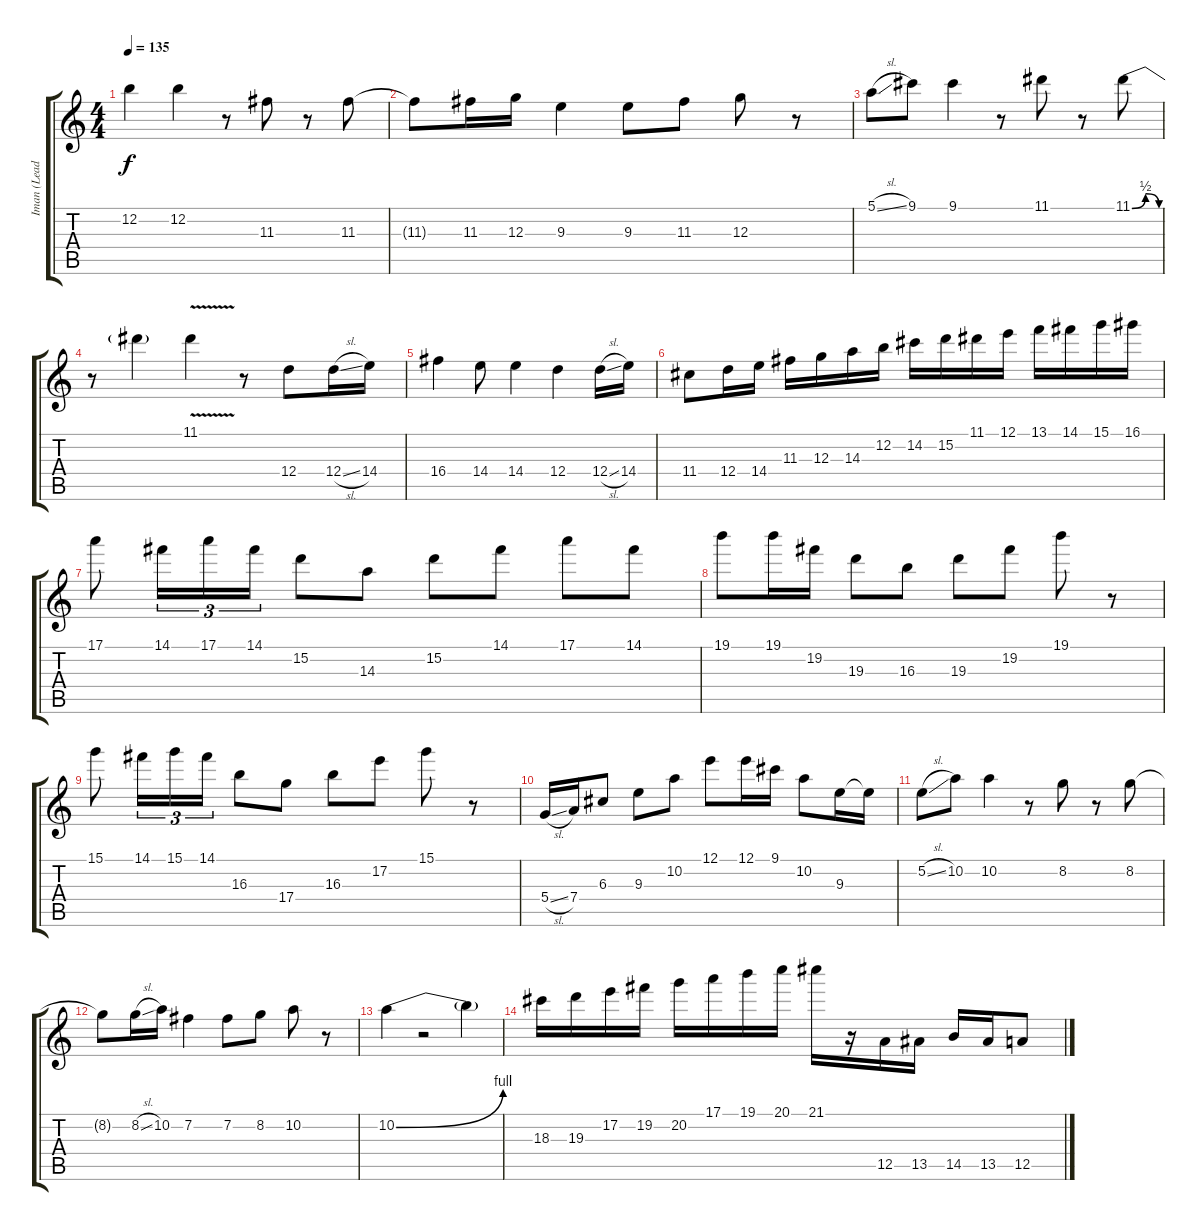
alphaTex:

\track ("Iman (Lead Guitar 2)" "Iman (Lead") {instrument distortionguitar}
\staff {score tabs}
\tuning (E4 B3 G3 D3 A2 E2) {hide}
\ts (4 4)
\tempo 135
\clef g2
\ks c
12.2.4{dy f} 12.2.4 r.8 11.3.8 r.8 11.3.8 |
11.3{t}.8 11.3.16 12.3.16 9.3.4 9.3.8 11.3.8 12.3.8 r.8 |
5.1{sl}.8 9.1.8 9.1.4 r.8 11.1.8 r.8 11.1{be (bendrelease 0 0 30 2 45 2 60 0)}.8 |
r.8 11.1{t}.4 11.1{v}.4 r.8 12.4.8 12.4{sl}.16 14.4.16 |
16.4.4 14.4.8 14.4.4 12.4.4 12.4{sl}.16 14.4.16 |
11.4.8 12.4.16 14.4.16 11.3.16 12.3.16 14.3.16 12.2.16 14.2.16 15.2.16 11.1.16 12.1.16 13.1.16 14.1.16 15.1.16 16.1.16 |
17.1.8 14.1.16{tu (3 2)} 17.1.16{tu (3 2)} 14.1.16{tu (3 2)} 15.2.8 14.3.8 15.2.8 14.1.8 17.1.8 14.1.8 |
19.1.8 19.1.16 19.2.16 19.3.8 16.3.8 19.3.8 19.2.8 19.1.8 r.8 |
15.1.8 14.1.16{tu (3 2)} 15.1.16{tu (3 2)} 14.1.16{tu (3 2)} 16.3.8 17.4.8 16.3.8 17.2.8 15.1.8 r.8 |
5.4{sl}.16 7.4.16 6.3.8 9.3.8 10.2.8 12.1.8 12.1.16 9.1.16 10.2.8 9.3.16 9.3{t}.16 |
5.2{sl}.8 10.2.8 10.2.4 r.8 8.2.8 r.8 8.2.8 |
8.2{t}.8 8.2{sl}.16 10.2.16 7.2.4 7.2.8 8.2.8 10.2.8 r.8 |
10.2{be (bend 0 0 60 4)}.4 r.2 10.2{t}.4 |
18.3.16 19.3.16 17.2.16 19.2.16 20.2.16 17.1.16 19.1.16 20.1.16 21.1.16 r.16 12.5.16 13.5.16 14.5.16 13.5.16 12.5.8
